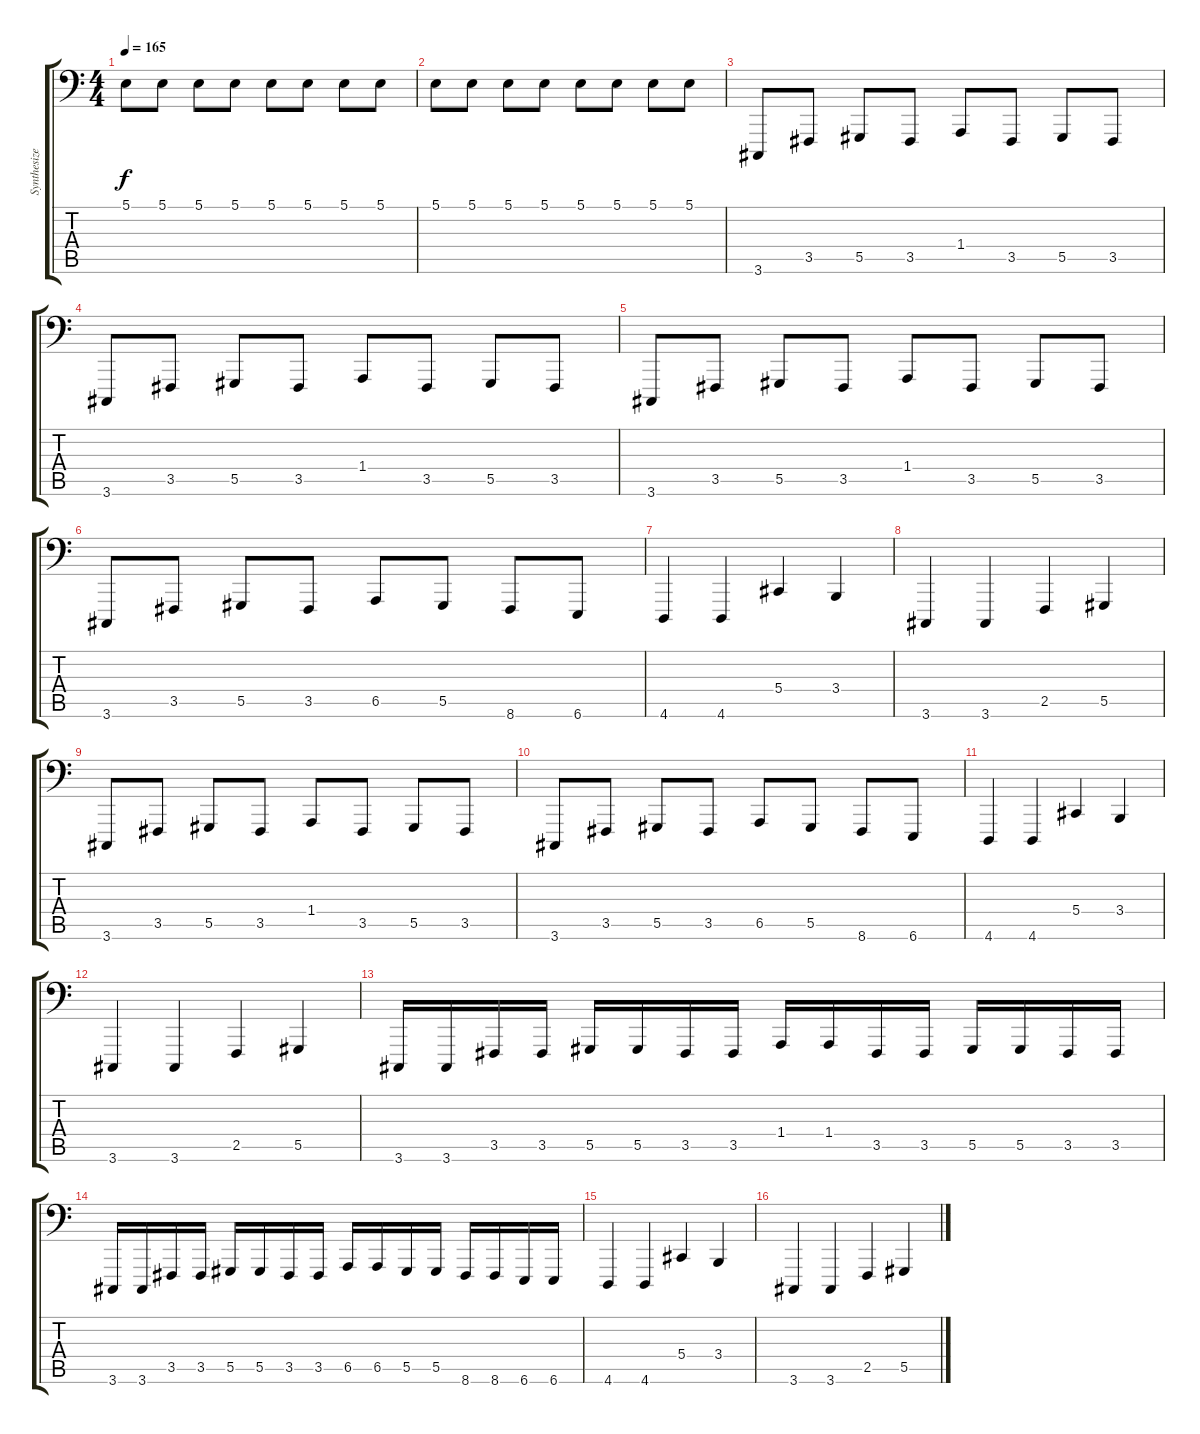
\track ("Synthesizer" "Synthesize") {instrument pad3polysynth}
\staff {score tabs}
\tuning (B2 Gb2 Db2 Ab1 Eb1 Bb0) {hide}
\ts (4 4)
\tempo 165
\clef f4
\ks c
5.1.8{dy f} 5.1.8 5.1.8 5.1.8 5.1.8 5.1.8 5.1.8 5.1.8 |
5.1.8 5.1.8 5.1.8 5.1.8 5.1.8 5.1.8 5.1.8 5.1.8 |
3.6.8 3.5.8 5.5.8 3.5.8 1.4.8 3.5.8 5.5.8 3.5.8 |
3.6.8 3.5.8 5.5.8 3.5.8 1.4.8 3.5.8 5.5.8 3.5.8 |
3.6.8 3.5.8 5.5.8 3.5.8 1.4.8 3.5.8 5.5.8 3.5.8 |
3.6.8 3.5.8 5.5.8 3.5.8 6.5.8 5.5.8 8.6.8 6.6.8 |
4.6.4 4.6.4 5.4.4 3.4.4 |
3.6.4 3.6.4 2.5.4 5.5.4 |
3.6.8 3.5.8 5.5.8 3.5.8 1.4.8 3.5.8 5.5.8 3.5.8 |
3.6.8 3.5.8 5.5.8 3.5.8 6.5.8 5.5.8 8.6.8 6.6.8 |
4.6.4 4.6.4 5.4.4 3.4.4 |
3.6.4 3.6.4 2.5.4 5.5.4 |
3.6.16 3.6.16 3.5.16 3.5.16 5.5.16 5.5.16 3.5.16 3.5.16 1.4.16 1.4.16 3.5.16 3.5.16 5.5.16 5.5.16 3.5.16 3.5.16 |
3.6.16 3.6.16 3.5.16 3.5.16 5.5.16 5.5.16 3.5.16 3.5.16 6.5.16 6.5.16 5.5.16 5.5.16 8.6.16 8.6.16 6.6.16 6.6.16 |
4.6.4 4.6.4 5.4.4 3.4.4 |
3.6.4 3.6.4 2.5.4 5.5.4
